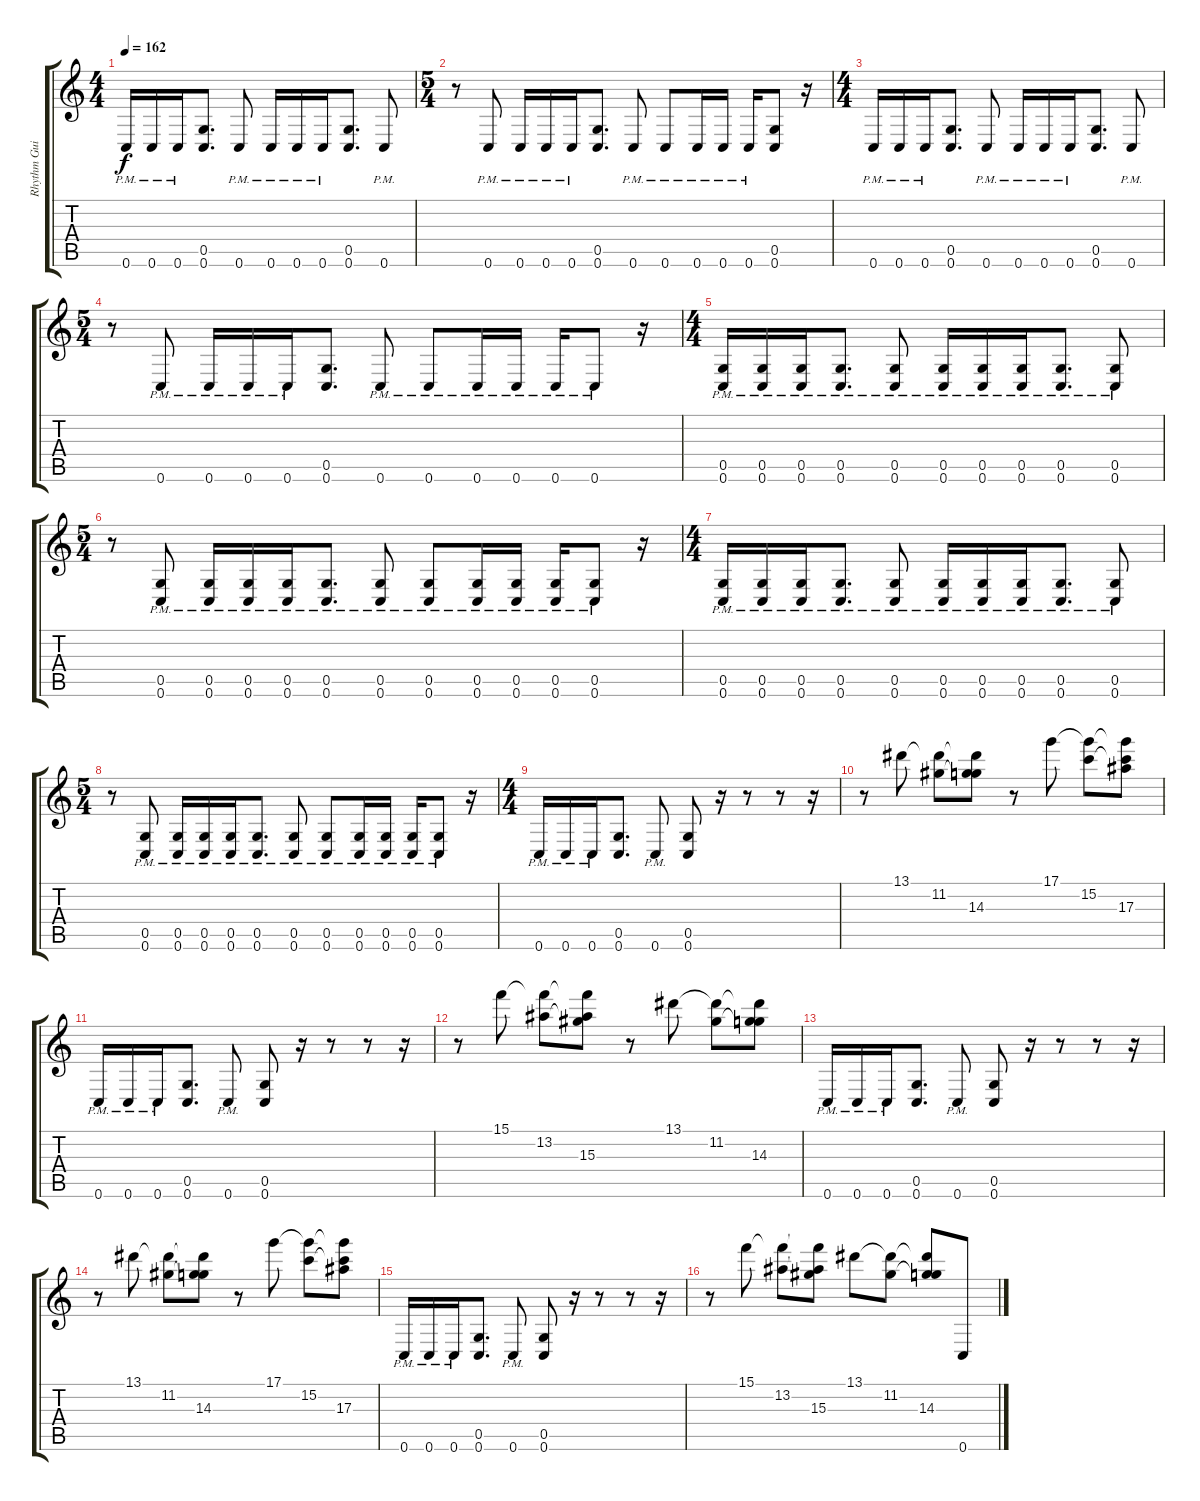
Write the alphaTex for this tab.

\track ("Rhythm Guitar 1" "Rhythm Gui") {instrument distortionguitar}
\staff {score tabs}
\tuning (D4 A3 F3 C3 G2 C2) {hide}
\ts (4 4)
\tempo 162
\clef g2
\ks c
0.6{pm}.16{dy f instrument distortionguitar} 0.6{pm}.16 0.6{pm}.16 (0.5 0.6).8{d} 0.6{pm}.8 0.6{pm}.16 0.6{pm}.16 0.6{pm}.16 (0.5 0.6).8{d} 0.6{pm}.8 |
\ts (5 4)
r.8 0.6{pm}.8 0.6{pm}.16 0.6{pm}.16 0.6{pm}.16 (0.5 0.6).8{d} 0.6{pm}.8 0.6{pm}.8 0.6{pm}.16 0.6{pm}.16 0.6{pm}.16 (0.5 0.6).8 r.16 |
\ts (4 4)
0.6{pm}.16 0.6{pm}.16 0.6{pm}.16 (0.5 0.6).8{d} 0.6{pm}.8 0.6{pm}.16 0.6{pm}.16 0.6{pm}.16 (0.5 0.6).8{d} 0.6{pm}.8 |
\ts (5 4)
r.8 0.6{pm}.8 0.6{pm}.16 0.6{pm}.16 0.6{pm}.16 (0.5 0.6).8{d} 0.6{pm}.8 0.6{pm}.8 0.6{pm}.16 0.6{pm}.16 0.6{pm}.16 0.6{pm}.8 r.16 |
\ts (4 4)
(0.5{pm} 0.6{pm}).16 (0.5{pm} 0.6{pm}).16 (0.5{pm} 0.6{pm}).16 (0.5{pm} 0.6{pm}).8{d} (0.5{pm} 0.6{pm}).8 (0.5{pm} 0.6{pm}).16 (0.5{pm} 0.6{pm}).16 (0.5{pm} 0.6{pm}).16 (0.5{pm} 0.6{pm}).8{d} (0.5{pm} 0.6{pm}).8 |
\ts (5 4)
r.8 (0.5{pm} 0.6{pm}).8 (0.5{pm} 0.6{pm}).16 (0.5{pm} 0.6{pm}).16 (0.5{pm} 0.6{pm}).16 (0.5{pm} 0.6{pm}).8{d} (0.5{pm} 0.6{pm}).8 (0.5{pm} 0.6{pm}).8 (0.5{pm} 0.6{pm}).16 (0.5{pm} 0.6{pm}).16 (0.5{pm} 0.6{pm}).16 (0.5{pm} 0.6{pm}).8 r.16 |
\ts (4 4)
(0.5{pm} 0.6{pm}).16 (0.5{pm} 0.6{pm}).16 (0.5{pm} 0.6{pm}).16 (0.5{pm} 0.6{pm}).8{d} (0.5{pm} 0.6{pm}).8 (0.5{pm} 0.6{pm}).16 (0.5{pm} 0.6{pm}).16 (0.5{pm} 0.6{pm}).16 (0.5{pm} 0.6{pm}).8{d} (0.5{pm} 0.6{pm}).8 |
\ts (5 4)
r.8 (0.5{pm} 0.6{pm}).8 (0.5{pm} 0.6{pm}).16 (0.5{pm} 0.6{pm}).16 (0.5{pm} 0.6{pm}).16 (0.5{pm} 0.6{pm}).8{d} (0.5{pm} 0.6{pm}).8 (0.5{pm} 0.6{pm}).8 (0.5{pm} 0.6{pm}).16 (0.5{pm} 0.6{pm}).16 (0.5{pm} 0.6{pm}).16 (0.5{pm} 0.6{pm}).8 r.16 |
\ts (4 4)
0.6{pm}.16 0.6{pm}.16 0.6{pm}.16 (0.5 0.6).8{d} 0.6{pm}.8 (0.5 0.6).8 r.16 r.8 r.8 r.16 |
r.8 13.1.8 (13.1{t} 11.2).8 (13.1{t} 11.2{t} 14.3).8 r.8 17.1.8 (17.1{t} 15.2).8 (17.1{t} 15.2{t} 17.3).8 |
0.6{pm}.16 0.6{pm}.16 0.6{pm}.16 (0.5 0.6).8{d} 0.6{pm}.8 (0.5 0.6).8 r.16 r.8 r.8 r.16 |
r.8 15.1.8 (15.1{t} 13.2).8 (15.1{t} 13.2{t} 15.3).8 r.8 13.1.8 (13.1{t} 11.2).8 (13.1{t} 11.2{t} 14.3).8 |
0.6{pm}.16 0.6{pm}.16 0.6{pm}.16 (0.5 0.6).8{d} 0.6{pm}.8 (0.5 0.6).8 r.16 r.8 r.8 r.16 |
r.8 13.1.8 (13.1{t} 11.2).8 (13.1{t} 11.2{t} 14.3).8 r.8 17.1.8 (17.1{t} 15.2).8 (17.1{t} 15.2{t} 17.3).8 |
0.6{pm}.16 0.6{pm}.16 0.6{pm}.16 (0.5 0.6).8{d} 0.6{pm}.8 (0.5 0.6).8 r.16 r.8 r.8 r.16 |
r.8 15.1.8 (15.1{t} 13.2).8 (15.1{t} 13.2{t} 15.3).8 13.1.8 (13.1{t} 11.2).8 (13.1{t} 11.2{t} 14.3).8 0.6.8
